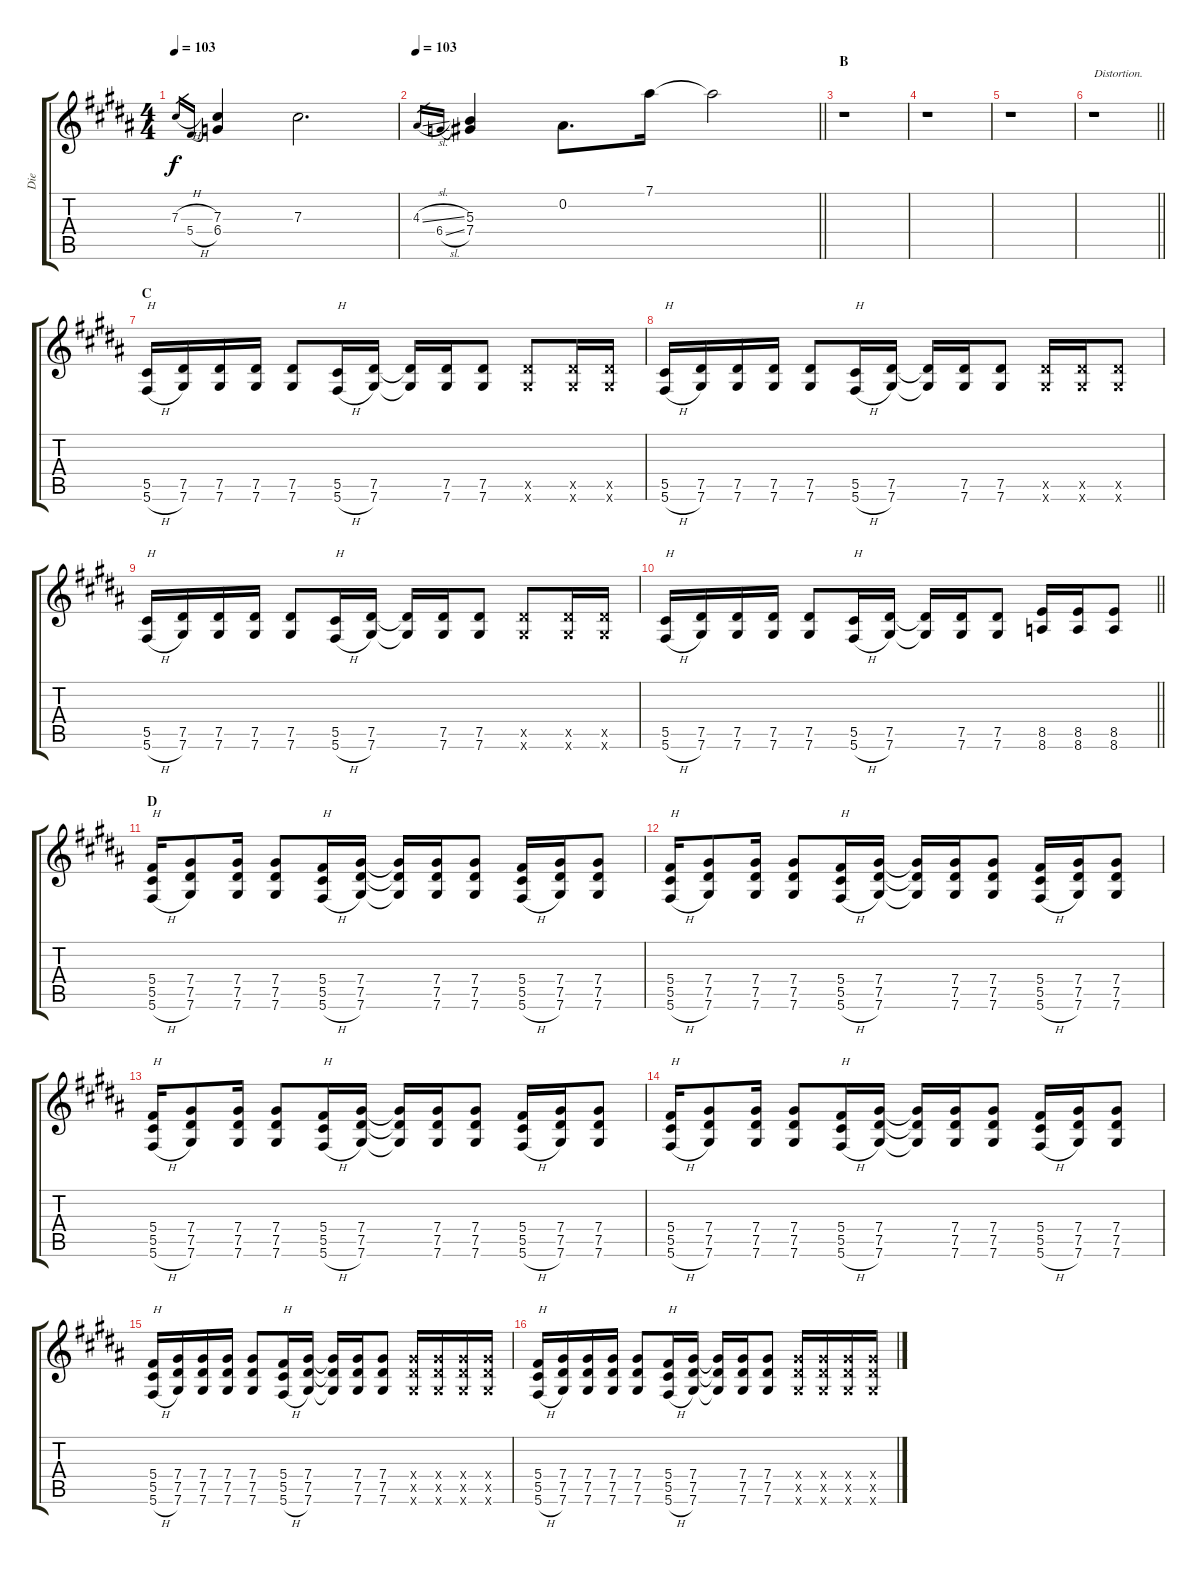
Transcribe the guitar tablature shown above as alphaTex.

\track ("Die" "Die") {instrument electricguitarclean}
\staff {score tabs}
\tuning (Eb4 Bb3 Gb3 Db3 Ab2 Db2) {hide}
\ts (4 4)
\tempo 103
\clef g2
\ks g#minor
7.3{h}.16{gr dy f} 5.4{h}.16{gr} (7.3 6.4).4 7.3.2{d} |
\tempo 103
\barLineRight lightlight
4.3{sl}.16{gr} 6.4{sl}.16{gr} (5.3 7.4).4 0.2.8{d} 7.1.16 7.1{t}.2 |
\section ("" "B")
r.1 |
r.1 |
r.1 |
\barLineRight lightlight
r.1{txt "Distortion." instrument distortionguitar} |
\section ("" "C")
(5.5 5.6{h}).16{txt "H"} (7.5 7.6).16 (7.5 7.6).16 (7.5 7.6).16 (7.5 7.6).8 (5.5 5.6{h}).16{txt "H"} (7.5 7.6).16 (7.5{t} 7.6{t}).16 (7.5 7.6).16 (7.5 7.6).8 (7.5{x} 7.6{x}).8 (7.5{x} 7.6{x}).16 (7.5{x} 7.6{x}).16 |
(5.5 5.6{h}).16{txt "H"} (7.5 7.6).16 (7.5 7.6).16 (7.5 7.6).16 (7.5 7.6).8 (5.5 5.6{h}).16{txt "H"} (7.5 7.6).16 (7.5{t} 7.6{t}).16 (7.5 7.6).16 (7.5 7.6).8 (7.5{x} 7.6{x}).16 (7.5{x} 7.6{x}).16 (7.5{x} 7.6{x}).8 |
(5.5 5.6{h}).16{txt "H"} (7.5 7.6).16 (7.5 7.6).16 (7.5 7.6).16 (7.5 7.6).8 (5.5 5.6{h}).16{txt "H"} (7.5 7.6).16 (7.5{t} 7.6{t}).16 (7.5 7.6).16 (7.5 7.6).8 (7.5{x} 7.6{x}).8 (7.5{x} 7.6{x}).16 (7.5{x} 7.6{x}).16 |
\barLineRight lightlight
(5.5 5.6{h}).16{txt "H"} (7.5 7.6).16 (7.5 7.6).16 (7.5 7.6).16 (7.5 7.6).8 (5.5 5.6{h}).16{txt "H"} (7.5 7.6).16 (7.5{t} 7.6{t}).16 (7.5 7.6).16 (7.5 7.6).8 (8.5 8.6).16 (8.5 8.6).16 (8.5 8.6).8 |
\section ("" "D")
(5.4 5.5 5.6{h}).16{txt "H"} (7.4 7.5 7.6).8 (7.4 7.5 7.6).16 (7.4 7.5 7.6).8 (5.4 5.5 5.6{h}).16{txt "H"} (7.4 7.5 7.6).16 (7.4{t} 7.5{t} 7.6{t}).16 (7.4 7.5 7.6).16 (7.4 7.5 7.6).8 (5.4 5.5 5.6{h}).16 (7.4 7.5 7.6).16 (7.4 7.5 7.6).8 |
(5.4 5.5 5.6{h}).16{txt "H"} (7.4 7.5 7.6).8 (7.4 7.5 7.6).16 (7.4 7.5 7.6).8 (5.4 5.5 5.6{h}).16{txt "H"} (7.4 7.5 7.6).16 (7.4{t} 7.5{t} 7.6{t}).16 (7.4 7.5 7.6).16 (7.4 7.5 7.6).8 (5.4 5.5 5.6{h}).16 (7.4 7.5 7.6).16 (7.4 7.5 7.6).8 |
(5.4 5.5 5.6{h}).16{txt "H"} (7.4 7.5 7.6).8 (7.4 7.5 7.6).16 (7.4 7.5 7.6).8 (5.4 5.5 5.6{h}).16{txt "H"} (7.4 7.5 7.6).16 (7.4{t} 7.5{t} 7.6{t}).16 (7.4 7.5 7.6).16 (7.4 7.5 7.6).8 (5.4 5.5 5.6{h}).16 (7.4 7.5 7.6).16 (7.4 7.5 7.6).8 |
(5.4 5.5 5.6{h}).16{txt "H"} (7.4 7.5 7.6).8 (7.4 7.5 7.6).16 (7.4 7.5 7.6).8 (5.4 5.5 5.6{h}).16{txt "H"} (7.4 7.5 7.6).16 (7.4{t} 7.5{t} 7.6{t}).16 (7.4 7.5 7.6).16 (7.4 7.5 7.6).8 (5.4 5.5 5.6{h}).16 (7.4 7.5 7.6).16 (7.4 7.5 7.6).8 |
(5.4 5.5 5.6{h}).16{txt "H"} (7.4 7.5 7.6).16 (7.4 7.5 7.6).16 (7.4 7.5 7.6).16 (7.4 7.5 7.6).8 (5.4 5.5 5.6{h}).16{txt "H"} (7.4 7.5 7.6).16 (7.4{t} 7.5{t} 7.6{t}).16 (7.4 7.5 7.6).16 (7.4 7.5 7.6).8 (7.4{x} 7.5{x} 7.6{x}).16 (7.4{x} 7.5{x} 7.6{x}).16 (7.4{x} 7.5{x} 7.6{x}).16 (7.4{x} 7.5{x} 7.6{x}).16 |
(5.4 5.5 5.6{h}).16{txt "H"} (7.4 7.5 7.6).16 (7.4 7.5 7.6).16 (7.4 7.5 7.6).16 (7.4 7.5 7.6).8 (5.4 5.5 5.6{h}).16{txt "H"} (7.4 7.5 7.6).16 (7.4{t} 7.5{t} 7.6{t}).16 (7.4 7.5 7.6).16 (7.4 7.5 7.6).8 (7.4{x} 7.5{x} 7.6{x}).16 (7.4{x} 7.5{x} 7.6{x}).16 (7.4{x} 7.5{x} 7.6{x}).16 (7.4{x} 7.5{x} 7.6{x}).16
